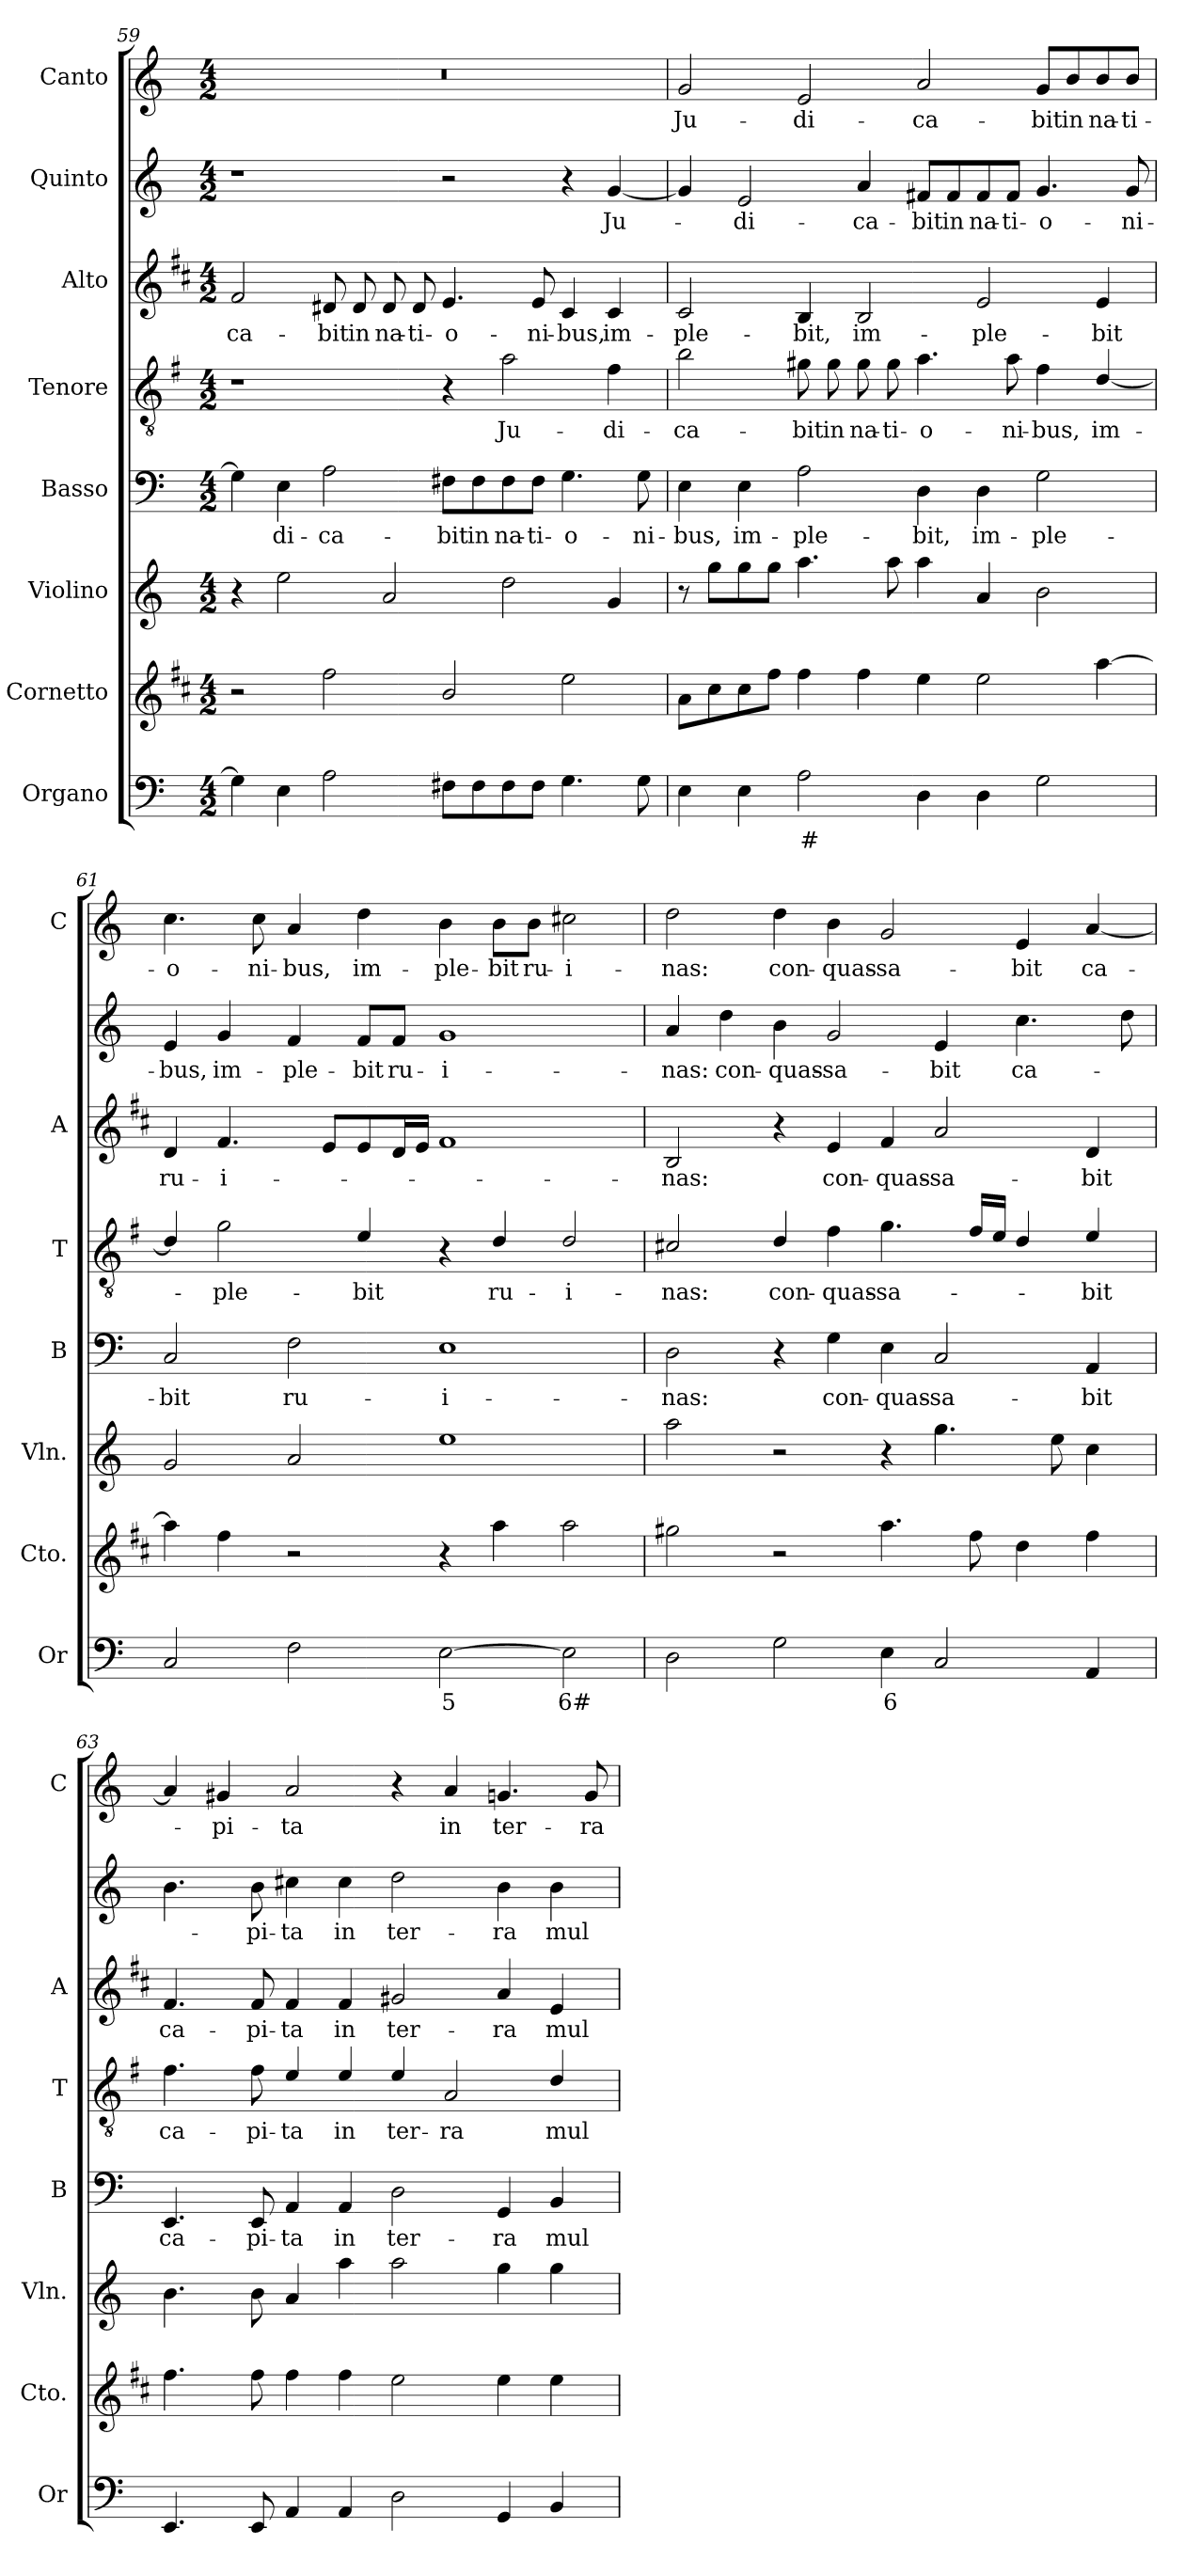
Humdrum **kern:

**kern	**text	**kern	**kern	**kern	**text	**kern	**text	**kern	**text	**kern	**text	**kern	**text
*part8	*part8	*part7	*part6	*part5	*part5	*part4	*part4	*part3	*part3	*part2	*part2	*part1	*part1
*staff8	*staff8	*staff7	*staff6	*staff5	*staff5	*staff4	*staff4	*staff3	*staff3	*staff2	*staff2	*staff1	*staff1
*I"Organo	*	*I"Cornetto	*I"Violino	*I"Basso	*	*I"Tenore	*	*I"Alto	*	*I"Quinto	*	*I"Canto	*
*I'Or	*	*I'Cto.	*I'Vln.	*I'B	*	*I'T	*	*I'A	*	*	*	*I'C	*
!!LO:PB:g=z
*clefF4	*	*clefG2	*clefG2	*clefF4	*	*clefGv2	*	*clefG2	*	*clefG2	*	*clefG2	*
*	*	*ITrd1c2	*	*	*	*ITrd4c7	*	*ITrd1c2	*	*	*	*	*
*k[]	*	*k[]	*k[]	*k[]	*	*k[]	*	*k[]	*	*k[]	*	*k[]	*
*C:	*	*C:	*C:	*C:	*	*C:	*	*C:	*	*C:	*	*C:	*
*M4/2	*	*M4/2	*M4/2	*M4/2	*	*M4/2	*	*M4/2	*	*M4/2	*	*M4/2	*
=59	=59	=59	=59	=59	=59	=59	=59	=59	=59	=59	=59	=59	=59
!	!	!	!	!	!	!	!	!	!LO:LY:b	!	!	!	!
4G\]	.	2r	4r	4G\]	.	1r	.	2e/	-ca-	1r	.	0r	.
!	!	!	!	!	!LO:LY:b	!	!	!	!	!	!	!	!
4E\	.	.	2ee\	4E\	-di-	.	.	.	.	.	.	.	.
!	!	!	!	!	!LO:LY:b	!	!	!	!LO:LY:b	!	!	!	!
2A\	.	2ee\	.	2A\	-ca-	.	.	8c#X/	-bit	.	.	.	.
!	!	!	!	!	!	!	!	!	!LO:LY:b	!	!	!	!
.	.	.	.	.	.	.	.	8c#/	in	.	.	.	.
!	!	!	!	!	!	!	!	!	!LO:LY:b	!	!	!	!
.	.	.	2a/	.	.	.	.	8c#/	na-	.	.	.	.
!	!	!	!	!	!	!	!	!	!LO:LY:b	!	!	!	!
.	.	.	.	.	.	.	.	8c#/	-ti-	.	.	.	.
!	!	!	!	!	!LO:LY:b	!	!	!	!LO:LY:b	!	!	!	!
8F#X\L	.	2a/	.	8F#X\L	-bit	4r	.	4.d/	-o-	2r	.	.	.
!	!	!	!	!	!LO:LY:b	!	!	!	!	!	!	!	!
8F#\	.	.	.	8F#\	in	.	.	.	.	.	.	.	.
!	!	!	!	!	!LO:LY:b	!	!LO:LY:b	!	!	!	!	!	!
8F#\	.	.	2dd\	8F#\	na-	2d\	Ju-	.	.	.	.	.	.
!	!	!	!	!	!LO:LY:b	!	!	!	!LO:LY:b	!	!	!	!
8F#\J	.	.	.	8F#\J	-ti-	.	.	8d/	-ni-	.	.	.	.
!	!	!	!	!	!LO:LY:b	!	!	!	!LO:LY:b	!	!	!	!
4.G\	.	2dd\	.	4.G\	-o-	.	.	4B/	-bus,	4r	.	.	.
!	!	!	!	!	!	!	!LO:LY:b	!	!LO:LY:b	!	!LO:LY:b	!	!
.	.	.	4g/	.	.	4B\	-di-	4B/	im-	[4g/	Ju-	.	.
!	!	!	!	!	!LO:LY:b	!	!	!	!	!	!	!	!
8G\	.	.	.	8G\	-ni-	.	.	.	.	.	.	.	.
=60	=60	=60	=60	=60	=60	=60	=60	=60	=60	=60	=60	=60	=60
!	!	!	!	!	!LO:LY:b	!	!LO:LY:b	!	!LO:LY:b	!	!	!	!LO:LY:b
4E\	.	8g\L	8r	4E\	-bus,	2e\	-ca-	2B/	-ple-	4g/]	.	2g/	Ju-
.	.	8b\	8gg\L	.	.	.	.	.	.	.	.	.	.
!	!	!	!	!	!LO:LY:b	!	!	!	!	!	!LO:LY:b	!	!
4E\	.	8b\	8gg\	4E\	im-	.	.	.	.	2e/	-di-	.	.
.	.	8ee\J	8gg\J	.	.	.	.	.	.	.	.	.	.
!	!LO:LY:b	!	!	!	!LO:LY:b	!	!LO:LY:b	!	!LO:LY:b	!	!	!	!LO:LY:b
2A\	#	4ee\	4.aa\	2A\	-ple-	8c#X\	-bit	4A/	-bit,	.	.	2e/	-di-
!	!	!	!	!	!	!	!LO:LY:b	!	!	!	!	!	!
.	.	.	.	.	.	8c#\	in	.	.	.	.	.	.
!	!	!	!	!	!	!	!LO:LY:b	!	!LO:LY:b	!	!LO:LY:b	!	!
.	.	4ee\	.	.	.	8c#\	na-	2A/	im-	4a/	-ca-	.	.
!	!	!	!	!	!	!	!LO:LY:b	!	!	!	!	!	!
.	.	.	8aa\	.	.	8c#\	-ti-	.	.	.	.	.	.
!	!	!	!	!	!LO:LY:b	!	!LO:LY:b	!	!	!	!LO:LY:b	!	!LO:LY:b
4D\	.	4dd\	4aa\	4D\	-bit,	4.d\	-o-	.	.	8f#X/L	-bit	2a/	-ca-
!	!	!	!	!	!	!	!	!	!	!	!LO:LY:b	!	!
.	.	.	.	.	.	.	.	.	.	8f#/	in	.	.
!	!	!	!	!	!LO:LY:b	!	!	!	!LO:LY:b	!	!LO:LY:b	!	!
4D\	.	2dd\	4a/	4D\	im-	.	.	2d/	-ple-	8f#/	na-	.	.
!	!	!	!	!	!	!	!LO:LY:b	!	!	!	!LO:LY:b	!	!
.	.	.	.	.	.	8d\	-ni-	.	.	8f#/J	-ti-	.	.
!	!	!	!	!	!LO:LY:b	!	!LO:LY:b	!	!	!	!LO:LY:b	!	!LO:LY:b
2G\	.	.	2b\	2G\	-ple-	4B\	-bus,	.	.	4.g/	-o-	8g/L	-bit
!	!	!	!	!	!	!	!	!	!	!	!	!	!LO:LY:b
.	.	.	.	.	.	.	.	.	.	.	.	8b/	in
!	!	!	!	!	!	!	!LO:LY:b	!	!LO:LY:b	!	!	!	!LO:LY:b
.	.	[4gg\	.	.	.	[4G/	im-	4d/	-bit	.	.	8b/	na-
!	!	!	!	!	!	!	!	!	!	!	!LO:LY:b	!	!LO:LY:b
.	.	.	.	.	.	.	.	.	.	8g/	-ni-	8b/J	-ti-
!!LO:LB:g=z
=61	=61	=61	=61	=61	=61	=61	=61	=61	=61	=61	=61	=61	=61
!	!	!	!	!	!LO:LY:b	!	!	!	!LO:LY:b	!	!LO:LY:b	!	!LO:LY:b
2C/	.	4gg\]	2g/	2C/	-bit	4G/]	.	4c/	ru-	4e/	-bus,	4.cc\	-o-
!	!	!	!	!	!	!	!LO:LY:b	!	!LO:LY:b	!	!LO:LY:b	!	!
.	.	4ee\	.	.	.	2c\	-ple-	4.e/	-i-	4g/	im-	.	.
!	!	!	!	!	!	!	!	!	!	!	!	!	!LO:LY:b
.	.	.	.	.	.	.	.	.	.	.	.	8cc\	-ni-
!	!	!	!	!	!LO:LY:b	!	!	!	!	!	!LO:LY:b	!	!LO:LY:b
2F\	.	2r	2a/	2F\	ru-	.	.	.	.	4f/	-ple-	4a/	-bus,
.	.	.	.	.	.	.	.	8d/L	.	.	.	.	.
!	!	!	!	!	!	!	!LO:LY:b	!	!	!	!LO:LY:b	!	!LO:LY:b
.	.	.	.	.	.	4A/	-bit	8d/	.	8f/L	-bit	4dd\	im-
!	!	!	!	!	!	!	!	!	!	!	!LO:LY:b	!	!
.	.	.	.	.	.	.	.	16c/L	.	8f/J	ru-	.	.
.	.	.	.	.	.	.	.	16d/JJ	.	.	.	.	.
!	!LO:LY:b	!	!	!	!LO:LY:b	!	!	!	!	!	!LO:LY:b	!	!LO:LY:b
[2E\	5	4r	1ee	1E	-i-	4r	.	1e	.	1g	-i-	4b\	-ple-
!	!	!	!	!	!	!	!LO:LY:b	!	!	!	!	!	!LO:LY:b
.	.	4gg\	.	.	.	4G/	ru-	.	.	.	.	8b\L	-bit
!	!	!	!	!	!	!	!	!	!	!	!	!	!LO:LY:b
.	.	.	.	.	.	.	.	.	.	.	.	8b\J	ru-
!	!LO:LY:b	!	!	!	!	!	!LO:LY:b	!	!	!	!	!	!LO:LY:b
2E\]	6#	2gg\	.	.	.	2G/	-i-	.	.	.	.	2cc#X\	-i-
=62	=62	=62	=62	=62	=62	=62	=62	=62	=62	=62	=62	=62	=62
!	!	!	!	!	!LO:LY:b	!	!LO:LY:b	!	!LO:LY:b	!	!LO:LY:b	!	!LO:LY:b
2D\	.	2ff#X\	2aa\	2D\	-nas:	2F#X/	-nas:	2A/	-nas:	4a/	-nas:	2dd\	-nas:
!	!	!	!	!	!	!	!	!	!	!	!LO:LY:b	!	!
.	.	.	.	.	.	.	.	.	.	4dd\	con-	.	.
!	!	!	!	!	!	!	!LO:LY:b	!	!	!	!LO:LY:b	!	!LO:LY:b
2G\	.	2r	2r	4r	.	4G/	con-	4r	.	4b\	-quas-	4dd\	con-
!	!	!	!	!	!LO:LY:b	!	!LO:LY:b	!	!LO:LY:b	!	!LO:LY:b	!	!LO:LY:b
.	.	.	.	4G\	con-	4B\	-quas-	4d/	con-	2g/	-sa-	4b\	-quas-
!	!LO:LY:b	!	!	!	!LO:LY:b	!	!LO:LY:b	!	!LO:LY:b	!	!	!	!LO:LY:b
4E\	6	4.gg\	4r	4E\	-quas-	4.c\	-sa-	4e/	-quas-	.	.	2g/	-sa-
!	!	!	!	!	!LO:LY:b	!	!	!	!LO:LY:b	!	!LO:LY:b	!	!
2C/	.	.	4.gg\	2C/	-sa-	.	.	2g/	-sa-	4e/	-bit	.	.
.	.	8ee\	.	.	.	16B/LL	.	.	.	.	.	.	.
.	.	.	.	.	.	16A/JJ	.	.	.	.	.	.	.
!	!	!	!	!	!	!	!	!	!	!	!LO:LY:b	!	!LO:LY:b
.	.	4cc\	.	.	.	4G/	.	.	.	4.cc\	ca-	4e/	-bit
.	.	.	8ee\	.	.	.	.	.	.	.	.	.	.
!	!	!	!	!	!LO:LY:b	!	!LO:LY:b	!	!LO:LY:b	!	!	!	!LO:LY:b
4AA/	.	4ee\	4cc\	4AA/	-bit	4A/	-bit	4c/	-bit	.	.	[4a/	ca-
.	.	.	.	.	.	.	.	.	.	8dd\	.	.	.
=63	=63	=63	=63	=63	=63	=63	=63	=63	=63	=63	=63	=63	=63
!	!	!	!	!	!LO:LY:b	!	!LO:LY:b	!	!LO:LY:b	!	!	!	!
4.EE/	.	4.ee\	4.b\	4.EE/	ca-	4.B\	ca-	4.e/	ca-	4.b\	.	4a/]	.
!	!	!	!	!	!	!	!	!	!	!	!	!	!LO:LY:b
.	.	.	.	.	.	.	.	.	.	.	.	4g#X/	-pi-
!	!	!	!	!	!LO:LY:b	!	!LO:LY:b	!	!LO:LY:b	!	!LO:LY:b	!	!
8EE/	.	8ee\	8b\	8EE/	-pi-	8B\	-pi-	8e/	-pi-	8b\	-pi-	.	.
!	!	!	!	!	!LO:LY:b	!	!LO:LY:b	!	!LO:LY:b	!	!LO:LY:b	!	!LO:LY:b
4AA/	.	4ee\	4a/	4AA/	-ta	4A/	-ta	4e/	-ta	4cc#X\	-ta	2a/	-ta
!	!	!	!	!	!LO:LY:b	!	!LO:LY:b	!	!LO:LY:b	!	!LO:LY:b	!	!
4AA/	.	4ee\	4aa\	4AA/	in	4A/	in	4e/	in	4cc#\	in	.	.
!	!	!	!	!	!LO:LY:b	!	!LO:LY:b	!	!LO:LY:b	!	!LO:LY:b	!	!
2D\	.	2dd\	2aa\	2D\	ter-	4A/	ter-	2f#X/	ter-	2dd\	ter-	4r	.
!	!	!	!	!	!	!	!LO:LY:b	!	!	!	!	!	!LO:LY:b
.	.	.	.	.	.	2D/	-ra	.	.	.	.	4a/	in
!	!	!	!	!	!LO:LY:b	!	!	!	!LO:LY:b	!	!LO:LY:b	!	!LO:LY:b
4GG/	.	4dd\	4gg\	4GG/	-ra	.	.	4g/	-ra	4b\	-ra	4.gn/	ter-
!	!	!	!	!	!LO:LY:b	!	!LO:LY:b	!	!LO:LY:b	!	!LO:LY:b	!	!
4BB/	.	4dd\	4gg\	4BB/	mul-	4G/	mul-	4d/	mul-	4b\	mul-	.	.
!	!	!	!	!	!	!	!	!	!	!	!	!	!LO:LY:b
.	.	.	.	.	.	.	.	.	.	.	.	8g/	-ra
=	=	=	=	=	=	=	=	=	=	=	=	=	=
*-	*-	*-	*-	*-	*-	*-	*-	*-	*-	*-	*-	*-	*-
